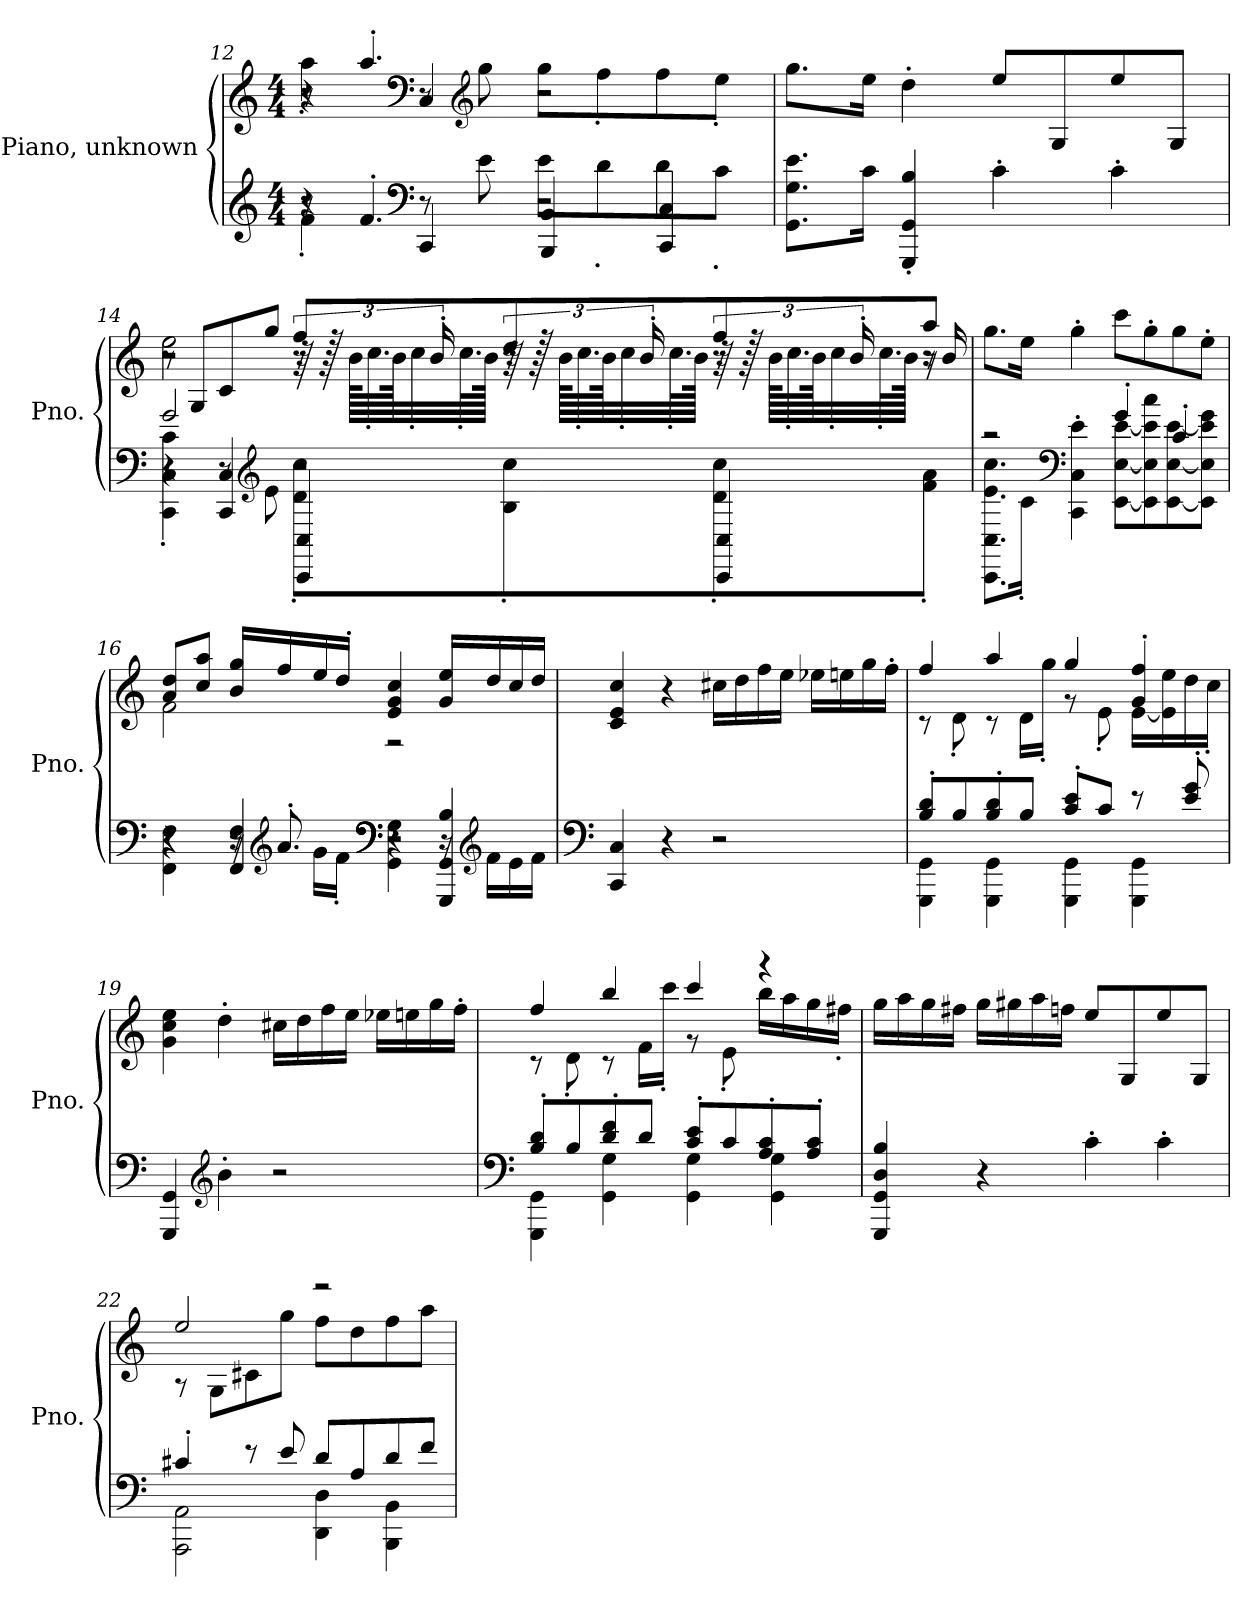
**kern	**kern
*part1	*part1
*staff2	*staff1
*I"Piano, unknown	*
*I'Pno.	*
*clefG2	*clefG2
*k[]	*k[]
*M4/4	*M4/4
=12	=12
*^	*^
*	*^	*	*^
8r	4f'\	4r	8r	4aa'\	4r
4.f'/	.	.	4.aa'/	.	.
*clefF4	*	*	*clefF4	*	*
.	8r	4CC/	.	8r	4C/
*	*	*	*clefG2	*	*
.	8e\	.	.	8gg\	.
2r	8e\L	4BBB/ 4BB/	2r	8gg\L	2r
.	8d'\	.	.	8ff'\	.
.	8d\	4CC/ 4C/	.	8ff\	.
.	8c'\J	.	.	8ee'\J	.
*v	*v	*v	*	*	*
*	*v	*v	*v
!!LO:LB:g=z
=13	=13
8.GG\ 8.G\ 8.e\L	8.gg\L
16c\Jk	16ee\Jk
4GGG/' 4GG/' 4B/'	4dd'\
4c'\	8ee/L
.	8G/
4c'\	8ee/
.	8G/J
!!LO:PB:g=z
=14	=14
*^	*^
*	*^	*	*^
2g/	4CC\' 4C\' 4c\'	4r	2r	2ee\	8r
.	.	.	.	.	8G/L
.	8r	4CC/ 4C/	.	.	8c/
*clefG2	*	*	*	*	*
.	8e\	.	.	.	8gg/J
2r	8d\' 8cc\'L	4CC/ 4C/	8ff/L	64r	12r
.	.	.	.	128r	.
.	.	.	.	128b\KLLLL	.
.	.	.	.	64.cc'\	.
.	.	.	.	128b\JK	.
.	.	.	.	32cc'\	.
.	.	.	.	.	24b'/
.	.	.	.	64.cc'\L	.
.	.	.	.	128b\JJJJk	.
.	8B\' 8cc\'	.	8dd/	64r	12r
.	.	.	.	128r	.
.	.	.	.	128b\KLLLL	.
.	.	.	.	64.cc'\	.
.	.	.	.	128b\JK	.
.	.	.	.	32cc'\	.
.	.	.	.	.	24b'/
.	.	.	.	64.cc'\L	.
.	.	.	.	128b\JJJJk	.
.	8d\' 8cc\'	4CC/ 4C/	8ff/	64r	12r
.	.	.	.	128r	.
.	.	.	.	128b\KLLLL	.
.	.	.	.	64.cc'\	.
.	.	.	.	128b\JK	.
.	.	.	.	32cc'\	.
.	.	.	.	.	24b'/
.	.	.	.	64.cc'\L	.
.	.	.	.	128b\JJJJk	.
.	8f\' 8a\'J	.	8aa/J	8r	16r
.	.	.	.	.	16b/
*	*v	*v	*	*	*
*	*	*v	*v	*v
!!LO:LB:g=z
=15	=15	=15
2r	8.CC\ 8.C\ 8.e\ 8.cc\L	8.gg\L
.	16c'\Jk	16ee\Jk
*clefF4	*	*
.	4CC\' 4C\' 4e\'	4gg'\
4g'/	[8EE\ [8E\ [8e\L	8ccc\L
.	8EE\] 8E\] 8e\] 8cc\	8gg'\
4c'/	[8EE\ [8E\ [8e\	8gg\
.	8EE\] 8E\] 8e\] 8g\J	8ee'\J
=16	=16	=16
*	*^	*^
4r	4FF\ 4F\	4r	8a/ 8dd/L	2f\
.	.	.	8cc/ 8aa/J	.
16r	8r	4FF/ 4F/	16b/ 16gg/LL	.
*clefG2	*	*	*	*
8.a'/	.	.	16ff/	.
.	16g\LL	.	16ee/	.
.	16f'\JJ	.	16dd'/JJ	.
*clefF4	*	*	*	*
2r	4GG\ 4G\	4r	4e/ 4g/ 4cc/	2r
.	16r	4GGG/ 4GG/ 4B/	16g/ 16ee/LL	.
*clefG2	*	*	*	*
.	16f\LL	.	16dd/	.
.	16e\	.	16cc/	.
.	16f\JJ	.	16dd/JJ	.
*v	*v	*v	*	*
*	*v	*v
=17	=17
*clefF4	*
4CC/ 4C/	4c/ 4e/ 4cc/
4r	4r
2r	16cc#X\LL
.	16dd\
.	16ff\
.	16ee\JJ
.	16ee-X\LL
.	16een\
.	16gg\
.	16ff'\JJ
!!LO:LB:g=z
=18	=18
*^	*^
8B/' 8d/'L	4GGG\ 4GG\	4ff/	8r
8B/	.	.	8d'\
8B/' 8d/'	4GGG\ 4GG\	4aa/	8r
8B/J	.	.	16d\LL
.	.	.	16gg'\JJ
8c/' 8e/'L	4GGG\ 4GG\	4gg/	8r
8c/J	.	.	8e'\
8r	4GGG\ 4GG\	4g/' 4ff/'	[16e\LL
.	.	.	16e\] 16ee\
8e/' 8g/'	.	.	16dd\
.	.	.	16cc'\JJ
*v	*v	*	*
*	*v	*v
=19	=19
4GGG/ 4GG/	4g\ 4cc\ 4ee\
*clefG2	*
4b'\	4dd'\
2r	16cc#X\LL
.	16dd\
.	16ff\
.	16ee\JJ
.	16ee-X\LL
.	16een\
.	16gg\
.	16ff'\JJ
=20	=20
*clefF4	*
*^	*^
8B/' 8d/'L	4GGG\ 4GG\	4ff/	8r
8B/	.	.	8d'\
8d/' 8f/'	4GG\ 4G\	4bb/	8r
8d/J	.	.	16f\LL
.	.	.	16ccc'\JJ
8c/' 8e/'L	4GG\ 4G\	4ccc/	8r
8c/	.	.	8e'\
8A/' 8c/'	4GG\ 4G\	4r	16bb\LL
.	.	.	16aa\
8A/' 8c/'J	.	.	16gg\
.	.	.	16ff#X'\JJ
*v	*v	*	*
*	*v	*v
!!LO:LB:g=z
=21	=21
4GGG/ 4GG/ 4D/ 4B/	16gg\LL
.	16aa\
.	16gg\
.	16ff#X\JJ
4r	16gg\LL
.	16gg#X\
.	16aa\
.	16ffn\JJ
4c'\	8ee/L
.	8G/
4c'\	8ee/
.	8G/J
=22	=22
*^	*^
4c#X'/	2AAA\ 2AA\	2ee/	8r
.	.	.	8G\L
8r	.	.	8c#X\
8e/	.	.	8gg\J
8d/L	4DD\ 4D\	2r	8ff\L
8A/	.	.	8dd\
8d/	4BBB\ 4BB\	.	8ff\
8f/J	.	.	8aa\J
*v	*v	*	*
*	*v	*v
=	=
*-	*-
